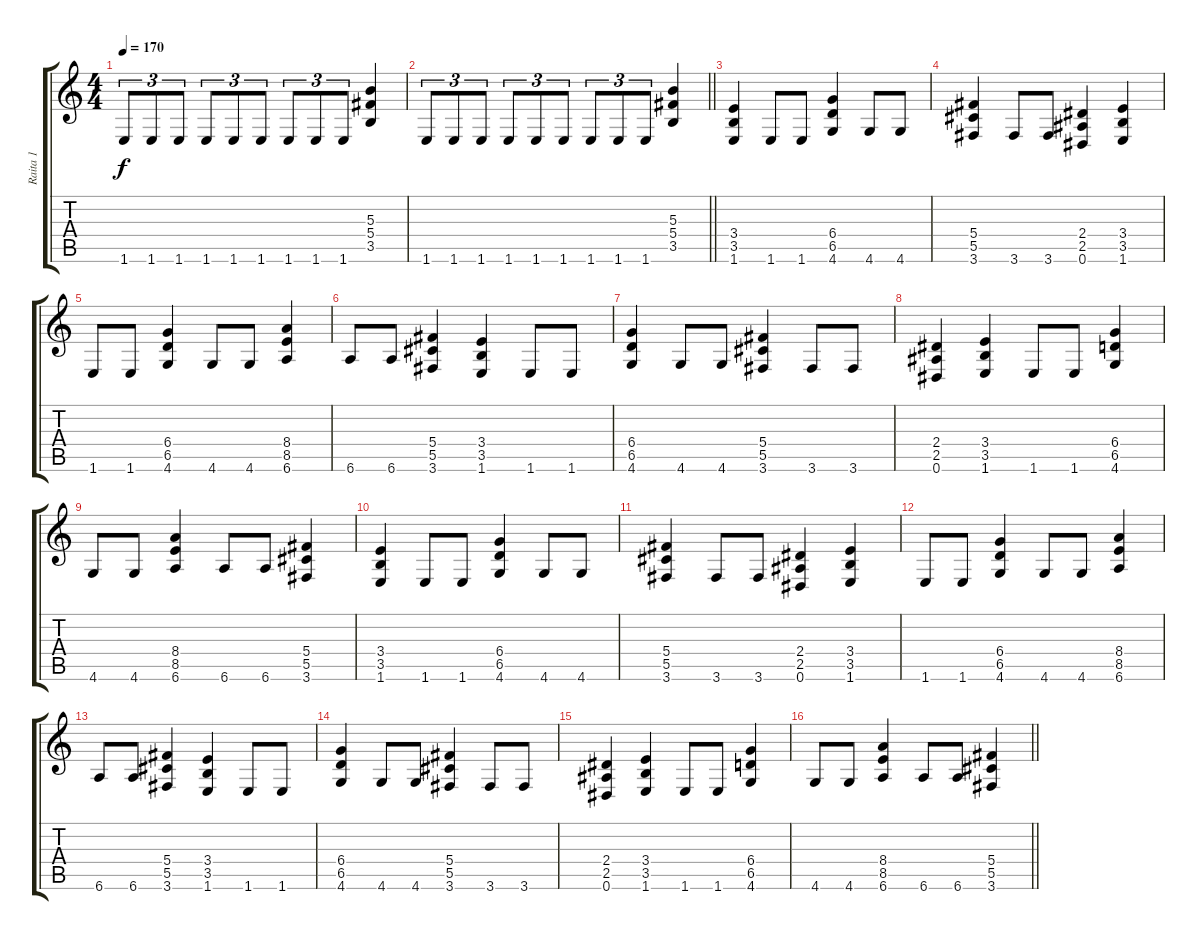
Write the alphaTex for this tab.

\track ("Raita 1" "Raita 1") {instrument distortionguitar}
\staff {score tabs}
\tuning (Eb4 Bb3 Gb3 Db3 Ab2 Eb2) {hide}
\ts (4 4)
\tempo 170
\clef g2
\ks c
1.6.8{tu (3 2) dy f} 1.6.8{tu (3 2)} 1.6.8{tu (3 2)} 1.6.8{tu (3 2)} 1.6.8{tu (3 2)} 1.6.8{tu (3 2)} 1.6.8{tu (3 2)} 1.6.8{tu (3 2)} 1.6.8{tu (3 2)} (5.3 5.4 3.5).4 |
\barLineRight lightlight
1.6.8{tu (3 2)} 1.6.8{tu (3 2)} 1.6.8{tu (3 2)} 1.6.8{tu (3 2)} 1.6.8{tu (3 2)} 1.6.8{tu (3 2)} 1.6.8{tu (3 2)} 1.6.8{tu (3 2)} 1.6.8{tu (3 2)} (5.3 5.4 3.5).4 |
\section ("" "")
(3.4 3.5 1.6).4 1.6.8 1.6.8 (6.4 6.5 4.6).4 4.6.8 4.6.8 |
(5.4 5.5 3.6).4 3.6.8 3.6.8 (2.4 2.5 0.6).4 (3.4 3.5 1.6).4 |
1.6.8 1.6.8 (6.4 6.5 4.6).4 4.6.8 4.6.8 (8.4 8.5 6.6).4 |
6.6.8 6.6.8 (5.4 5.5 3.6).4 (3.4 3.5 1.6).4 1.6.8 1.6.8 |
(6.4 6.5 4.6).4 4.6.8 4.6.8 (5.4 5.5 3.6).4 3.6.8 3.6.8 |
(2.4 2.5 0.6).4 (3.4 3.5 1.6).4 1.6.8 1.6.8 (6.4 6.5 4.6).4 |
4.6.8 4.6.8 (8.4 8.5 6.6).4 6.6.8 6.6.8 (5.4 5.5 3.6).4 |
(3.4 3.5 1.6).4 1.6.8 1.6.8 (6.4 6.5 4.6).4 4.6.8 4.6.8 |
(5.4 5.5 3.6).4 3.6.8 3.6.8 (2.4 2.5 0.6).4 (3.4 3.5 1.6).4 |
1.6.8 1.6.8 (6.4 6.5 4.6).4 4.6.8 4.6.8 (8.4 8.5 6.6).4 |
6.6.8 6.6.8 (5.4 5.5 3.6).4 (3.4 3.5 1.6).4 1.6.8 1.6.8 |
(6.4 6.5 4.6).4 4.6.8 4.6.8 (5.4 5.5 3.6).4 3.6.8 3.6.8 |
(2.4 2.5 0.6).4 (3.4 3.5 1.6).4 1.6.8 1.6.8 (6.4 6.5 4.6).4 |
\barLineRight lightlight
4.6.8 4.6.8 (8.4 8.5 6.6).4 6.6.8 6.6.8 (5.4 5.5 3.6).4
